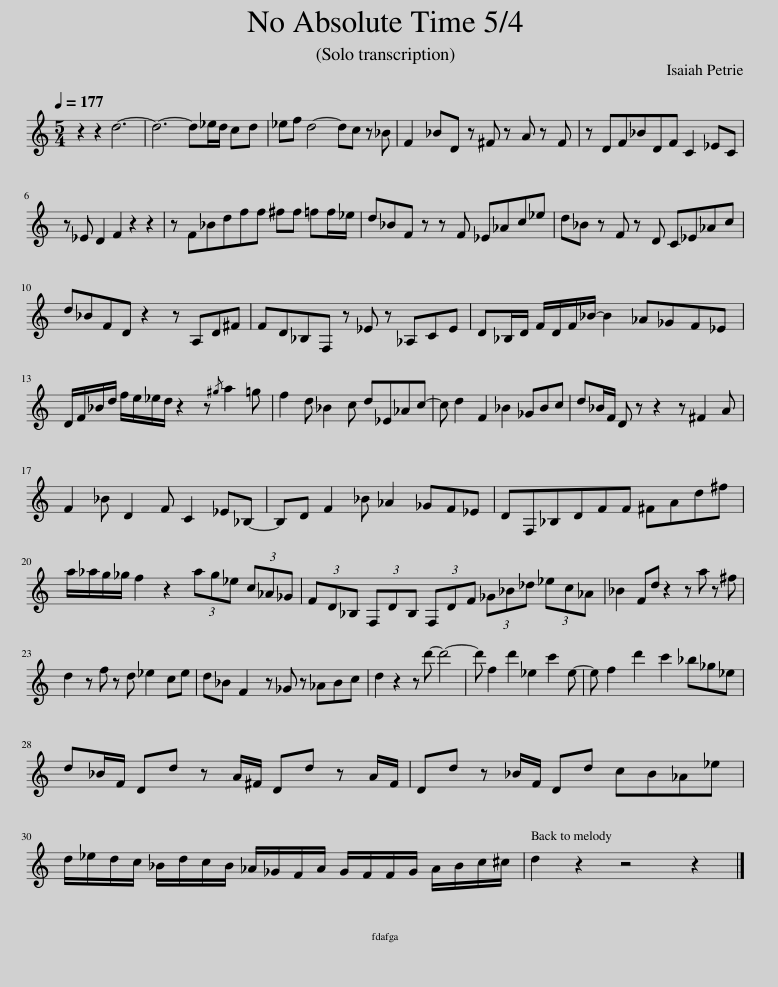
X:1
L:1/8
Q:1/4=177
M:5/4
I:linebreak $
K:C
V:1 treble
V:1
 z2 z2 d6- | d6- d_e/d/ cd | _ef d4- dc z _B | F2 _BD z ^F z A z F | z DF_BDF C2 _EC |$ %5
 z _E D2 F2 z2 z2 | z F_Bdff ^ff =ff/_e/ | d_BF z z F _E_Ac_e | d_B z F z D C_E_Ac |$ d_BFD z2 z A,D^F | %10
 FD_B,F, z _E z _A,CE | D_B,/D/ F/D/F/_B/- B2 _A_GF_E |$ D/F/_B/d/ f/e/_e/d/ z2 z{/^g} a2 =g | f2 d _B2 c d_E_Ac- | c d2 F2 _B2 _GBc | %15
 d_B/F/ D z z2 z ^F2 A |$ F2 _B D2 F C2 _E_B,- | B,D F2 _B _A2 _GF_E | DF,_B,DFF ^FAd^f |$ a/_a/g/_g/ f2 z2 (3ag_e (3c_A_G | %20
 (3FD_B, (3F,DB, (3F,DF (3_G_B_d (3_ec_A | _B2 Fd z2 z a z ^f |$ d2 z f z d _e2 ce | d_B F2 z _G z _ABc | d2 z2 z d'- d'4- | %25
 d' f2 d'2 _e2 c'2 e- | e f2 d'2 c'2 _b_g_e |$ d_B/F/ Dd z A/^F/ Dd z A/F/ | Dd z _B/F/ Dd cB_A_e |$ d/_e/d/c/ _B/d/c/B/ _A/_G/F/A/ G/F/F/G/ A/B/c/^c/ | %30
 d2 z2 z4 z2 |] %31
